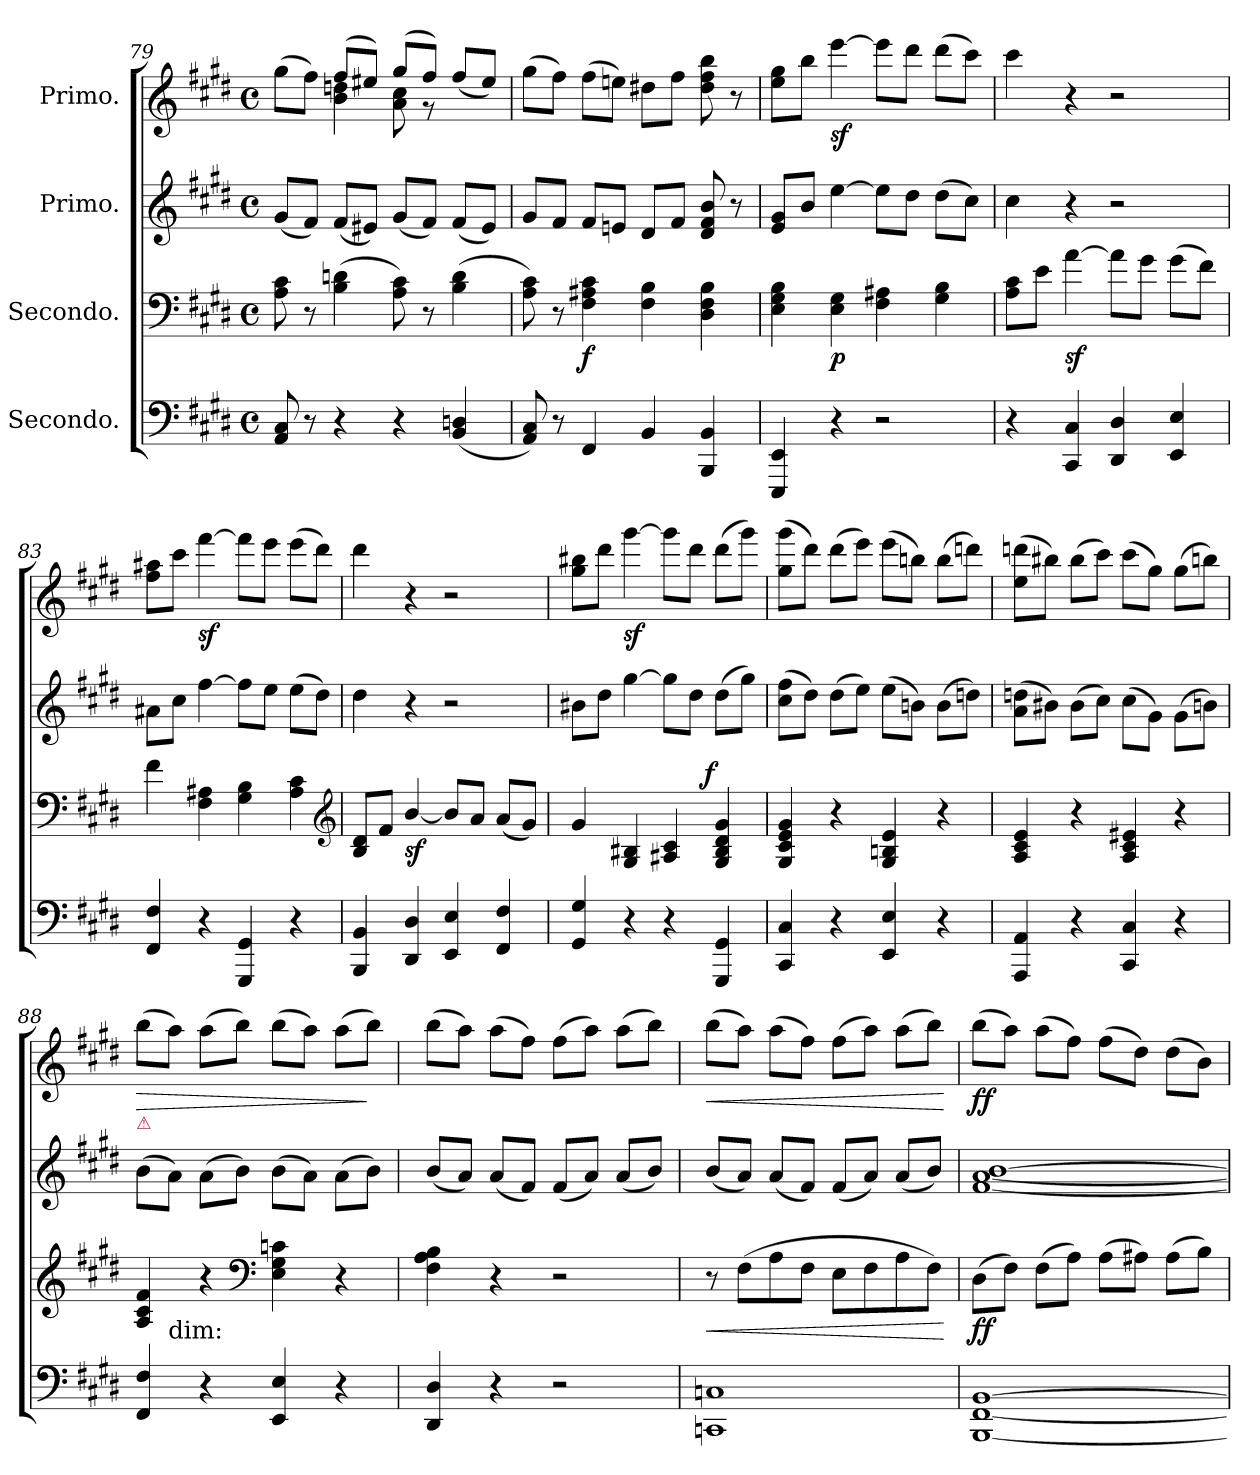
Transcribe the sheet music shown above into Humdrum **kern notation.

**kern	**kern	**dynam	**kern	**kern	**dynam
*part4	*part3	*part3	*part2	*part1	*part1
*staff4	*staff3	*staff3	*staff2	*staff1	*staff1
*I"Secondo.	*I"Secondo.	*	*I"Primo.	*I"Primo.	*
*clefF4	*clefF4	*	*clefG2	*clefG2	*
*k[f#c#g#d#]	*k[f#c#g#d#]	*	*k[f#c#g#d#]	*k[f#c#g#d#]	*
*M4/4	*M4/4	*	*M4/4	*M4/4	*
*met(c)	*met(c)	*	*met(c)	*met(c)	*
=79	=79	=79	=79	=79	=79
*	*	*	*	*^	*
8AA/ 8C#/	8A\ 8c#\	.	(>8g#/L	(8gg#\L	4ryy	.
8r	8r	.	8f#/J)	8ff#\J)	.	.
4r	(4B\ 4dn\	.	(>8f#/L	(8ff#/L	4b\ 4ddn\	.
.	.	.	8e#X/J)	8ee#X/J)	.	.
4r	8A\ 8c#\)	.	(>8g#/L	(8gg#/L	8a\ 8cc#\	.
.	8r	.	8f#/J)	8ff#/J)	8r	.
(>4BB/ 4Dn/	(4B\ 4d\	.	(>8f#/L	(8ff#/L	4ryy	.
.	.	.	8e#/J)	8ee#/J)	.	.
*	*	*	*	*v	*v	*
=80	=80	=80	=80	=80	=80
8AA/ 8C#/)	8A\ 8c#\)	.	8g#/L	(8gg#\L	.
8r	8r	.	8f#/J	8ff#\J)	.
4FF#/	4F#\ 4A#X\ 4c#\	f	8f#/L	(8ff#\L	.
.	.	.	8en/J	8een\J)	.
4BB/	4F#\ 4B\	.	8d#/L	8dd#X\L	.
.	.	.	8f#/J	8ff#\J	.
4BBB/ 4BB/	4D#\ 4F#\ 4B\	.	8d#/ 8f#/ 8b/	8dd#\ 8ff#\ 8bb\	.
.	.	.	8r	8r	.
=81	=81	=81	=81	=81	=81
4EEE/ 4EE/	4E\ 4G#\ 4B\	.	8e/ 8g#/L	8ee\ 8gg#\L	.
.	.	.	8b/J	8bb\J	.
4r	4E\ 4G#\	p	[4ee\	[4eee\	sf
2r	4F#\ 4A#X\	.	8ee\L]	8eee\L]	.
.	.	.	8dd#\J	8ddd#\J	.
.	4G#\ 4B\	.	(8dd#\L	(8ddd#\L	.
.	.	.	8cc#\J)	8ccc#\J)	.
=82	=82	=82	=82	=82	=82
4r	8A\ 8c#\L	.	4cc#\	4ccc#\	.
.	8e\J	.	.	.	.
4CC#/ 4C#/	[4a\	sf	4r	4r	.
4DD#/ 4D#/	8a\L]	.	2r	2r	.
.	8g#\J	.	.	.	.
4EE/ 4E/	(8g#\L	.	.	.	.
.	8f#\J)	.	.	.	.
=83	=83	=83	=83	=83	=83
4FF#/ 4F#/	4f#\	.	8a#X\L	8ff#\ 8aa#X\L	.
.	.	.	8cc#\J	8ccc#\J	.
4r	4F#\ 4A#X\	.	[4ff#\	[4fff#\	sf
4GGG#/ 4GG#/	4G#\ 4B\	.	8ff#\L]	8fff#\L]	.
.	.	.	8ee\J	8eee\J	.
4r	4A#\ 4c#\	.	(8ee\L	(8eee\L	.
.	.	.	8dd#\J)	8ddd#\J)	.
*	*clefG2	*	*	*	*
=84	=84	=84	=84	=84	=84
4BBB/ 4BB/	8B/ 8d#/L	.	4dd#\	4ddd#\	.
.	8f#/J	.	.	.	.
4DD#/ 4D#/	[4b/	sf	4r	4r	.
4EE/ 4E/	8b/L]	.	2r	2r	.
.	8a/J	.	.	.	.
4FF#/ 4F#/	(>8a/L	.	.	.	.
.	8g#/J)	.	.	.	.
=85	=85	=85	=85	=85	=85
4GG#/ 4G#/	4g#/	.	8b#X\L	8gg#\ 8bb#X\L	.
.	.	.	8dd#\J	8ddd#\J	.
4r	4G#/ 4B#X/	.	[4gg#\	[4ggg#\	sf
4r	4A#X/ 4c#/	.	8gg#\L]	8ggg#\L]	.
.	.	.	8dd#\J	8ddd#\J	.
!	!	!LO:DY:a:rj	!	!	!
4GGG#/ 4GG#/	4G#/ 4B#/ 4d#/ 4g#/	f	(8dd#\L	(8ddd#\L	.
.	.	.	8gg#\J)	8ggg#\J)	.
=86	=86	=86	=86	=86	=86
4CC#/ 4C#/	4G#/ 4c#/ 4e/ 4g#/	.	(8cc#\ 8ff#\L	(8gg#\ 8ggg#\L	.
.	.	.	8dd#\J)	8ddd#\J)	.
4r	4r	.	(8dd#\L	(8ddd#\L	.
.	.	.	8ee\J)	8eee\J)	.
4EE/ 4E/	4G#/ 4Bn/ 4e/	.	(8ee\L	(8eee\L	.
.	.	.	8bn\J)	8bbn\J)	.
4r	4r	.	(8b\L	(8bb\L	.
.	.	.	8ddn\J)	8dddn\J)	.
=87	=87	=87	=87	=87	=87
4AAA/ 4AA/	4A/ 4c#/ 4e/	.	(8a\ 8ddn\L	(8ee\ 8dddn\L	.
.	.	.	8b#X\J)	8bb#X\J)	.
4r	4r	.	(8b#\L	(8bb#\L	.
.	.	.	8cc#\J)	8ccc#\J)	.
4CC#/ 4C#/	4A/ 4c#/ 4e#X/	.	(8cc#\L	(8ccc#\L	.
.	.	.	8g#\J)	8gg#\J)	.
4r	4r	.	(8g#\L	(8gg#\L	.
.	.	.	8bn\J)	8bbn\J)	.
=88	=88	=88	=88	=88	=88
!	!	!	!	!LO:TX:b:color=crimson:t=⚠	!
*	*^	*	*	*	*
4FF#/ 4F#/	4A/ 4c#/ 4f#/	8ryy	.	(8b\L	(8bb\L	>
!	!	!LO:TX:c:t=dim&colon;	!	!	!	!
.	.	2..ryy	.	8a\J)	8aa\J)	.
4r	4r	.	.	(8a\L	(8aa\L	.
.	.	.	.	8b\J)	8bb\J)	.
*	*clefF4	*	*	*	*	*
4EE/ 4E/	4E\ 4G#\ 4cn\	.	.	(8b\L	(8bb\L	.
.	.	.	.	8a\J)	8aa\J)	.
4r	4r	.	.	(8a\L	(8aa\L	.
.	.	.	.	8b\J)	8bb\J)	]
*	*v	*v	*	*	*	*
=89	=89	=89	=89	=89	=89
4DD#/ 4D#/	4F#\ 4A\ 4B\	.	(8b/L	(8bb\L	.
.	.	.	8a/J)	8aa\J)	.
4r	4r	.	(8a/L	(8aa\L	.
.	.	.	8f#/J)	8ff#\J)	.
2r	2r	.	(8f#/L	(8ff#\L	.
.	.	.	8a/J)	8aa\J)	.
.	.	.	(8a/L	(8aa\L	.
.	.	.	8b/J)	8bb\J)	.
=90	=90	=90	=90	=90	=90
1CCn 1Cn	8r	<	(8b/L	(8bb\L	<
.	(8F#\L	.	8a/J)	8aa\J)	.
.	8A\	.	(8a/L	(8aa\L	.
.	8F#\J	.	8f#/J)	8ff#\J)	.
.	8E\L	.	(8f#/L	(8ff#\L	.
.	8F#\	.	8a/J)	8aa\J)	.
.	8A\	.	(8a/L	(8aa\L	.
.	8F#\J)	.	8b/J)	8bb\J)	.
.	.	[	.	.	[
=91	=91	=91	=91	=91	=91
[1BBB [1FF# [1BB	(8D#\L	ff	[1f# [1a [1b	(8bb\L	ff
.	8F#\J)	.	.	8aa\J)	.
.	(8F#\L	.	.	(8aa\L	.
.	8A\J)	.	.	8ff#\J)	.
.	(8A\L	.	.	(8ff#\L	.
.	8A#X\J)	.	.	8dd#\J)	.
.	(8A#\L	.	.	(8dd#\L	.
.	8B\J)	.	.	8b\J)	.
=	=	=	=	=	=
*-	*-	*-	*-	*-	*-
